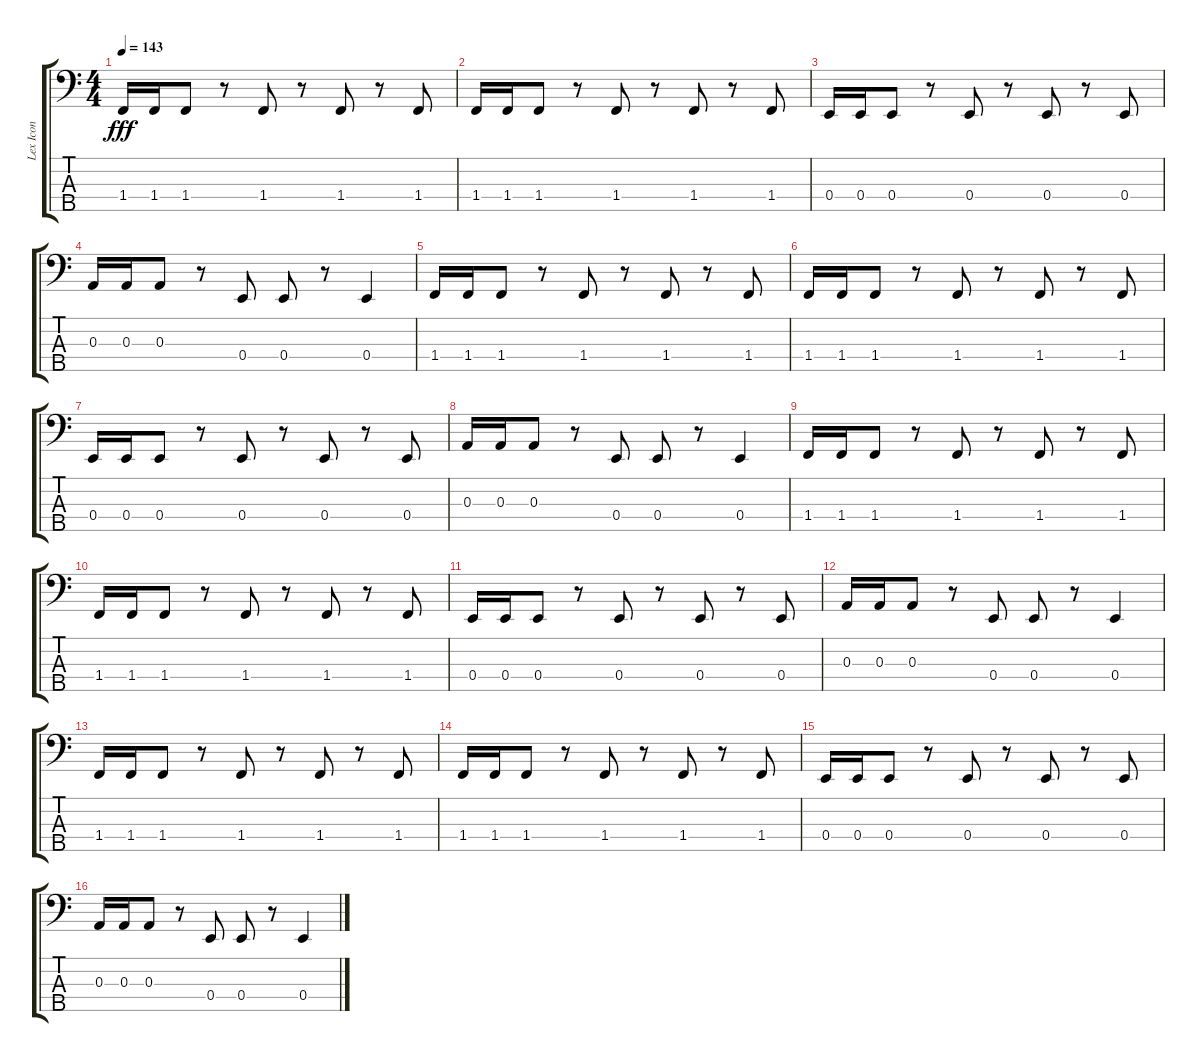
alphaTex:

\track ("Lex Icon" "Lex Icon") {instrument electricbassfinger}
\staff {score tabs}
\tuning (G2 D2 A1 E1 B0) {hide}
\ts (4 4)
\tempo 143
\clef f4
\ks c
1.4.16{dy fff} 1.4.16 1.4.8 r.8 1.4.8 r.8 1.4.8 r.8 1.4.8 |
1.4.16 1.4.16 1.4.8 r.8 1.4.8 r.8 1.4.8 r.8 1.4.8 |
0.4.16 0.4.16 0.4.8 r.8 0.4.8 r.8 0.4.8 r.8 0.4.8 |
0.3.16 0.3.16 0.3.8 r.8 0.4.8 0.4.8 r.8 0.4.4 |
1.4.16 1.4.16 1.4.8 r.8 1.4.8 r.8 1.4.8 r.8 1.4.8 |
1.4.16 1.4.16 1.4.8 r.8 1.4.8 r.8 1.4.8 r.8 1.4.8 |
0.4.16 0.4.16 0.4.8 r.8 0.4.8 r.8 0.4.8 r.8 0.4.8 |
0.3.16 0.3.16 0.3.8 r.8 0.4.8 0.4.8 r.8 0.4.4 |
1.4.16 1.4.16 1.4.8 r.8 1.4.8 r.8 1.4.8 r.8 1.4.8 |
1.4.16 1.4.16 1.4.8 r.8 1.4.8 r.8 1.4.8 r.8 1.4.8 |
0.4.16 0.4.16 0.4.8 r.8 0.4.8 r.8 0.4.8 r.8 0.4.8 |
0.3.16 0.3.16 0.3.8 r.8 0.4.8 0.4.8 r.8 0.4.4 |
1.4.16 1.4.16 1.4.8 r.8 1.4.8 r.8 1.4.8 r.8 1.4.8 |
1.4.16 1.4.16 1.4.8 r.8 1.4.8 r.8 1.4.8 r.8 1.4.8 |
0.4.16 0.4.16 0.4.8 r.8 0.4.8 r.8 0.4.8 r.8 0.4.8 |
0.3.16 0.3.16 0.3.8 r.8 0.4.8 0.4.8 r.8 0.4.4
